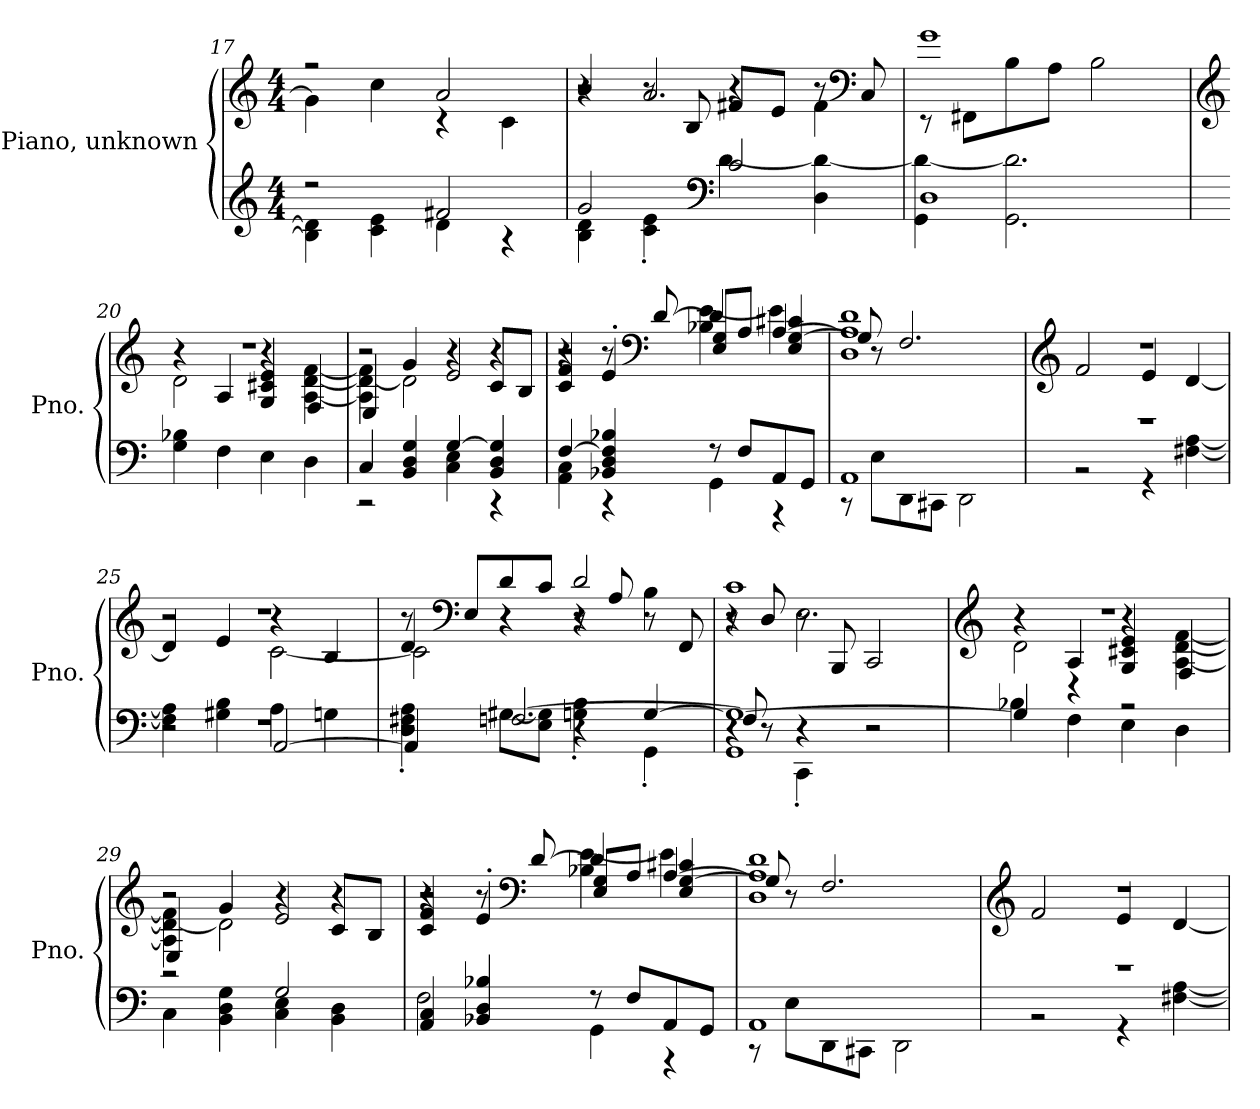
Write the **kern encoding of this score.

**kern	**kern
*part1	*part1
*staff2	*staff1
*I"Piano, unknown	*
*I'Pno.	*
*clefG2	*clefG2
*k[]	*k[]
*M4/4	*M4/4
=17	=17
*^	*^
2r	4B\] 4d\]	2r	4g\]
.	4c\ 4e\	.	4cc\
2f#X/	4d\	2a/	4r
.	4r	.	4c\
=18	=18	=18	=18
*	*	*	*^
2g/	4B\ 4d\	4r	2r	4b/
.	4c\' 4e\'	2.a/	.	8r
.	.	.	.	8B/
*clefF4	*	*	*	*
2c/	[4d\	.	4r	8f#X/L
.	.	.	.	8e/J
.	4D\ 4d\_	.	4f#\	8r
*	*	*clefF4	*	*
.	.	.	.	8C/
*	*	*	*v	*v
=19	=19	=19	=19
1D	4GG\ 4d\_	1g	8r
.	.	.	8FF#X\L
.	2.GG\ 2.d\]	.	8B\
.	.	.	8A\J
.	.	.	2B\
*v	*v	*	*
*	*v	*v
!!LO:LB:g=z
=20	=20
*	*clefG2
*	*^
*	*	*^
4G\ 4B-X\	1r	2d\	4r
4F\	.	.	4A/
4E\	.	4r	4G/ 4c#X/ 4e/
4D\	.	[4A\ [4d\ [4f\	4F/
=21	=21	=21	=21
*^	*	*	*
4C/	2r	2r	4A\] 4d\_ 4f\]	4E/
4BB/ 4D/ 4G/	.	.	2d\]	4g/
[4G/	4C\ 4E\	2e/	.	4r
4BB/ 4D/ 4G/]	4r	.	4r	8c/L
.	.	.	.	8B/J
=22	=22	=22	=22	=22
[4F/	4AA\ 4C\	4r	2r	4c/ 4f/
4BB-X/ 4D/ 4F/] 4B-X/	4r	8r	.	4e'/
*	*	*clefF4	*	*
.	.	[8d/	.	.
8r	4GG\	4d/]	4B-X\ [4e\	8E/ 8G/L
8F/L	.	.	.	8A/J
8AA/	4r	[4A/	4e\]	4E/ [4G/ 4c#X/
8GG/J	.	.	.	.
=23	=23	=23	=23	=23
1AA	8r	1A]	1D 1d	8G/]
.	8E\L	.	.	8r
.	8DD\	.	.	2.F/
.	8CC#X\J	.	.	.
.	2DD\	.	.	.
*	*	*v	*v	*v
=24	=24	=24
*	*	*clefG2
*	*	*^
1r	2r	1r	2f/
.	4r	.	4e/
.	[4F#X\ [4A\	.	[4d/
!!LO:PB:g=z
=25	=25	=25	=25
*	*^	*	*^
1r	4F#\] 4A\]	2r	1r	2r	4d/]
.	4G#X\ 4B\	.	.	.	4e/
.	4A\	[2AA/	.	[2c\	4r
.	4Gn\	.	.	.	4B/
=26	=26	=26	=26	=26	=26
2r	4D\' 4F#X\' 4A\'	4AA/]	4d/	2c\]	8r
*	*	*	*clefF4	*	*
.	.	.	.	.	8E/L
.	[8G#X\L	[2.Fn/	4r	.	8d/
.	8E\ 8G#\]J	.	.	.	8c/J
4r	4Gn\' 4B\'	.	2d/	4r	8r
.	.	.	.	.	8A/
[4G/	4GG'\	.	.	4B\	8r
.	.	.	.	.	8FF/
=27	=27	=27	=27	=27	=27
*	*	*^	*	*	*
1G_	4r	8F/]	1GG	1c	4r	8r
.	.	8r	.	.	.	8D/
.	4CC'\	4r	.	.	2.E\	8r
.	.	.	.	.	.	8BBB/
.	2r	2r	.	.	.	2CC/
*v	*v	*v	*v	*	*	*
=28	=28	=28	=28
*	*clefG2	*	*
*^	*	*	*
4G/]	4B-X\	1r	2d\	4r
4r	4F\	.	.	4A/
2r	4E\	.	4r	4G/ 4c#X/ 4e/
.	4D\	.	[4A\ [4d\ [4f\	4F/
!!LO:LB:g=z	!!	!!
=29	=29	=29	=29	=29
2r	4C\	2r	4A\] 4d\_ 4f\]	4E/
.	4BB\ 4D\ 4G\	.	2d\]	4g/
2G/	4C\ 4E\	2e/	.	4r
.	4BB\ 4D\	.	4r	8c/L
.	.	.	.	8B/J
=30	=30	=30	=30	=30
4AA/ 4C/	2F\	4r	2r	4c/ 4f/
4BB-X/ 4D/ 4B-X/	.	8r	.	4e'/
*	*	*clefF4	*	*
.	.	[8d/	.	.
8r	4GG\	4d/]	4B-X\ [4e\	8E/ 8G/L
8F/L	.	.	.	8A/J
8AA/	4r	[4A/	4e\]	4E/ [4G/ 4c#X/
8GG/J	.	.	.	.
=31	=31	=31	=31	=31
1AA	8r	1A]	1D 1d	8G/]
.	8E\L	.	.	8r
.	8DD\	.	.	2.F/
.	8CC#X\J	.	.	.
.	2DD\	.	.	.
*	*	*v	*v	*v
=32	=32	=32
*	*	*clefG2
*	*	*^
1r	2r	1r	2f/
.	4r	.	4e/
.	[4F#X\ [4A\	.	[4d/
*v	*v	*	*
*	*v	*v
=	=
*-	*-
